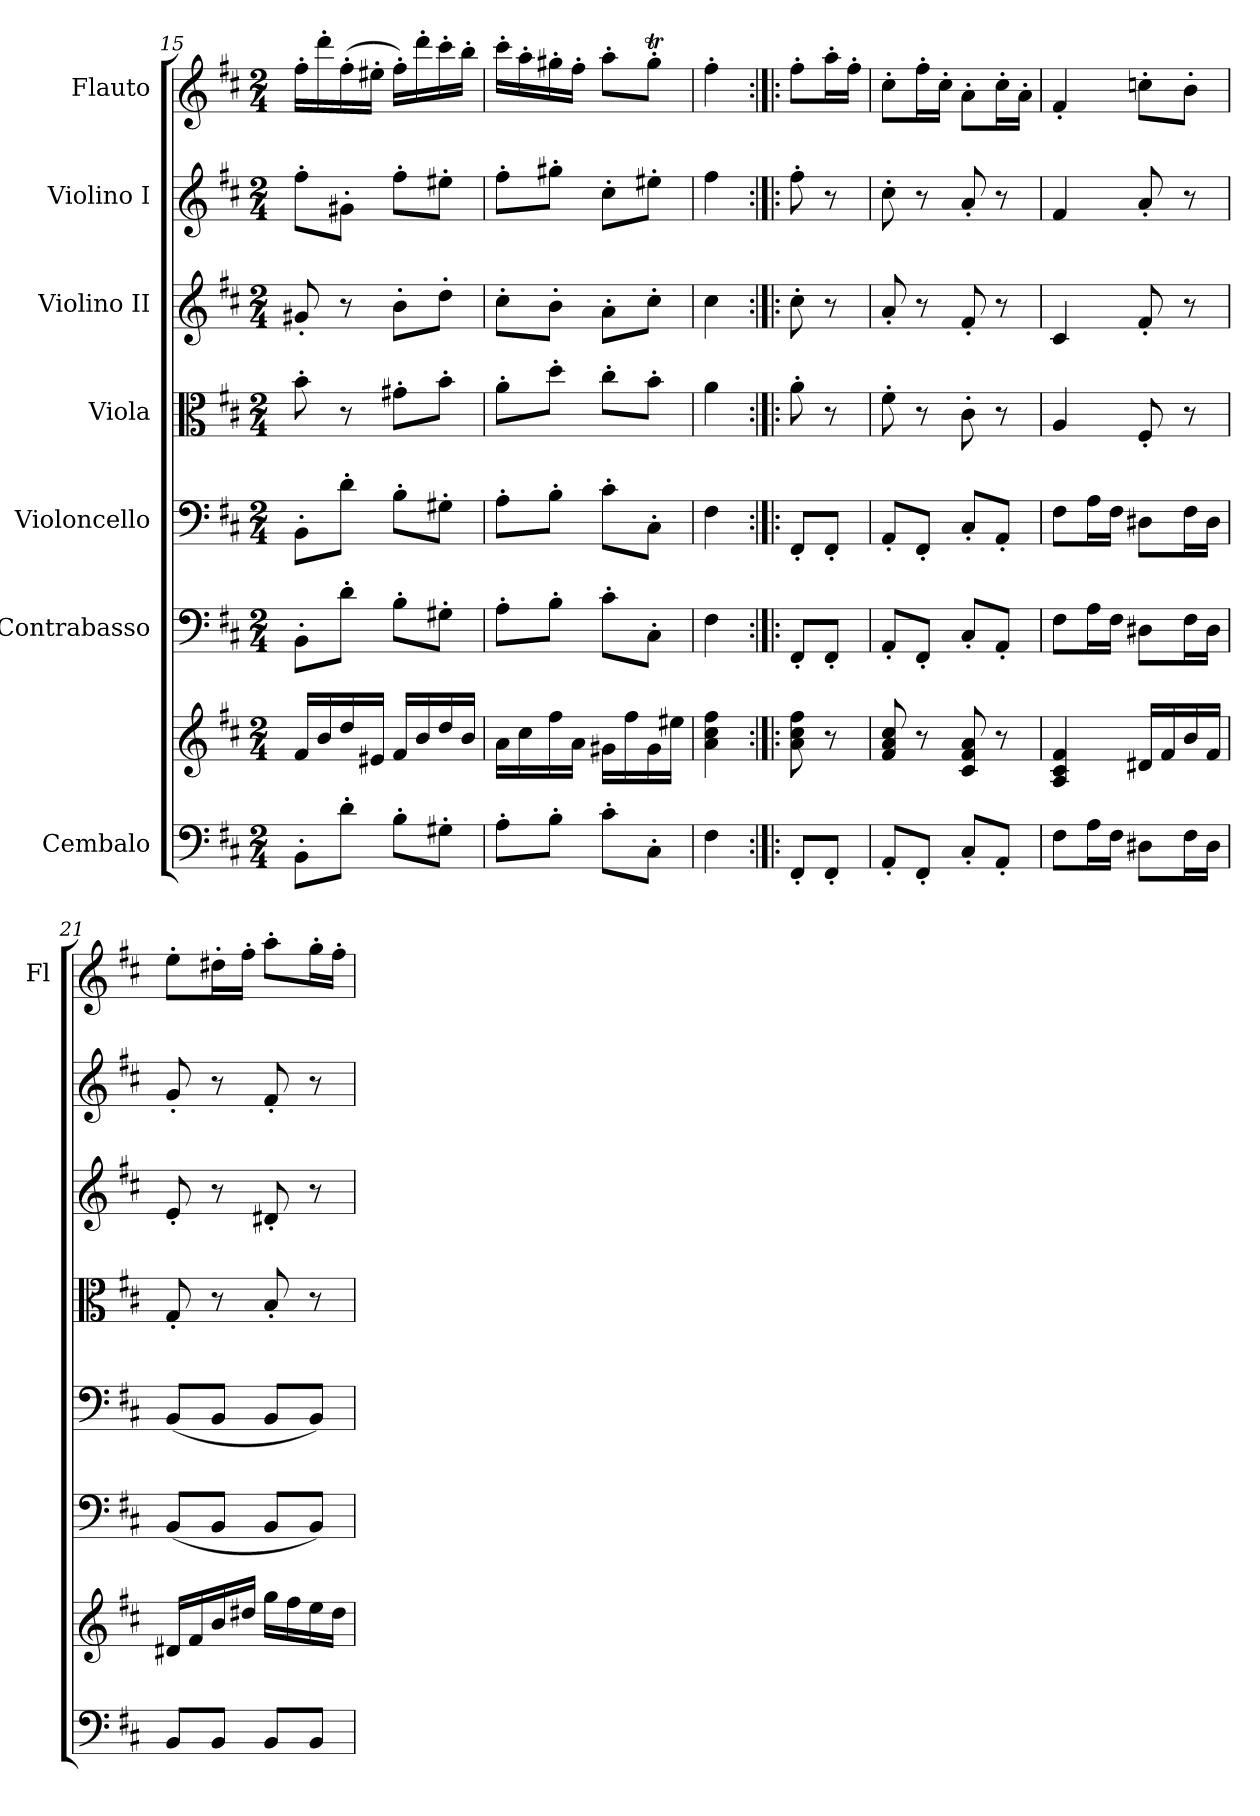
**kern	**kern	**kern	**kern	**kern	**kern	**kern	**kern
*part7	*part7	*part6	*part5	*part4	*part3	*part2	*part1
*staff8	*staff7	*staff6	*staff5	*staff4	*staff3	*staff2	*staff1
*I"Cembalo	*	*I"Contrabasso	*I"Violoncello	*I"Viola	*I"Violino II	*I"Violino I	*I"Flauto
*	*	*	*	*	*	*	*I'Fl
*clefF4	*clefG2	*clefF4	*clefF4	*clefC3	*clefG2	*clefG2	*clefG2
*	*	*ITrd7c12	*	*	*	*	*
*k[f#c#]	*k[f#c#]	*k[f#c#]	*k[f#c#]	*k[f#c#]	*k[f#c#]	*k[f#c#]	*k[f#c#]
*M2/4	*M2/4	*M2/4	*M2/4	*M2/4	*M2/4	*M2/4	*M2/4
=15	=15	=15	=15	=15	=15	=15	=15
8BB'\L	16f#/LL	8BBB'\L	8BB'\L	8b'\	8g#X'/	8ff#'\L	16ff#'\LL
.	16b/	.	.	.	.	.	16ddd'\
8d'\J	16dd/	8D'\J	8d'\J	8r	8r	8g#X'\J	(>16ff#'\
.	16e#X/JJ	.	.	.	.	.	16ee#X'\JJ
8B'\L	16f#/LL	8BB'\L	8B'\L	8g#X'\L	8b'\L	8ff#'\L	16ff#'\LL)
.	16b/	.	.	.	.	.	16ddd'\
8G#X'\J	16dd/	8GG#X'\J	8G#X'\J	8b'\J	8dd'\J	8ee#X'\J	16ccc#'\
.	16b/JJ	.	.	.	.	.	16bb'\JJ
!!LO:PB:g=z
=16	=16	=16	=16	=16	=16	=16	=16
8A'\L	16a\LL	8AA'\L	8A'\L	8a'\L	8cc#'\L	8ff#'\L	16ccc#'\LL
.	16cc#\	.	.	.	.	.	16aa'\
8B'\J	16ff#\	8BB'\J	8B'\J	8dd'\J	8b'\J	8gg#X'\J	16gg#X'\
.	16a\JJ	.	.	.	.	.	16ff#'\JJ
8c#'\L	16g#X\LL	8C#'\L	8c#'\L	8cc#'\L	8a'\L	8cc#'\L	8aa'\L
.	16ff#\	.	.	.	.	.	.
8C#'\J	16g#\	8CC#'\J	8C#'\J	8b'\J	8cc#'\J	8ee#X'\J	8gg#t'\J
.	16ee#X\JJ	.	.	.	.	.	.
=17	=17	=17	=17	=17	=17	=17	=17
4F#\	4a\ 4cc#\ 4ff#\	4FF#\	4F#\	4a\	4cc#\	4ff#\	4ff#'\
=18:|!|:	=18:|!|:	=18:|!|:	=18:|!|:	=18:|!|:	=18:|!|:	=18:|!|:	=18:|!|:
8FF#'/L	8a\ 8cc#\ 8ff#\	8FFF#'/L	8FF#'/L	8a'\	8cc#'\	8ff#'\	8ff#'\L
8FF#'/J	8r	8FFF#'/J	8FF#'/J	8r	8r	8r	16aa'\L
.	.	.	.	.	.	.	16ff#'\JJ
=19	=19	=19	=19	=19	=19	=19	=19
8AA'/L	8f#/ 8a/ 8cc#/	8AAA'/L	8AA'/L	8f#'\	8a'/	8cc#'\	8cc#'\L
8FF#'/J	8r	8FFF#'/J	8FF#'/J	8r	8r	8r	16ff#'\L
.	.	.	.	.	.	.	16cc#'\JJ
8C#'/L	8c#/ 8f#/ 8a/	8CC#'/L	8C#'/L	8c#'\	8f#'/	8a'/	8a'\L
8AA'/J	8r	8AAA'/J	8AA'/J	8r	8r	8r	16cc#'\L
.	.	.	.	.	.	.	16a'\JJ
=20	=20	=20	=20	=20	=20	=20	=20
8F#\L	4A/ 4c#/ 4f#/	8FF#\L	8F#\L	4A/	4c#/	4f#/	4f#'/
16A\L	.	16AA\L	16A\L	.	.	.	.
16F#\JJ	.	16FF#\JJ	16F#\JJ	.	.	.	.
8D#X\L	16d#X/LL	8DD#X\L	8D#X\L	8F#'/	8f#'/	8a'/	8ccn'\L
.	16f#/	.	.	.	.	.	.
16F#\L	16b/	16FF#\L	16F#\L	8r	8r	8r	8b'\J
16D#\JJ	16f#/JJ	16DD#\JJ	16D#\JJ	.	.	.	.
=21	=21	=21	=21	=21	=21	=21	=21
8BB/L	16d#X/LL	(<8BBB/L	(<8BB/L	8G'/	8e'/	8g'/	8ee'\L
.	16f#/	.	.	.	.	.	.
8BB/J	16b/	8BBB/J	8BB/J	8r	8r	8r	16dd#X'\L
.	16dd#X/JJ	.	.	.	.	.	16ff#'\JJ
8BB/L	16gg\LL	8BBB/L	8BB/L	8B'/	8d#X'/	8f#'/	8aa'\L
.	16ff#\	.	.	.	.	.	.
8BB/J	16ee\	8BBB/J)	8BB/J)	8r	8r	8r	16gg'\L
.	16dd#\JJ	.	.	.	.	.	16ff#'\JJ
=	=	=	=	=	=	=	=
*-	*-	*-	*-	*-	*-	*-	*-
